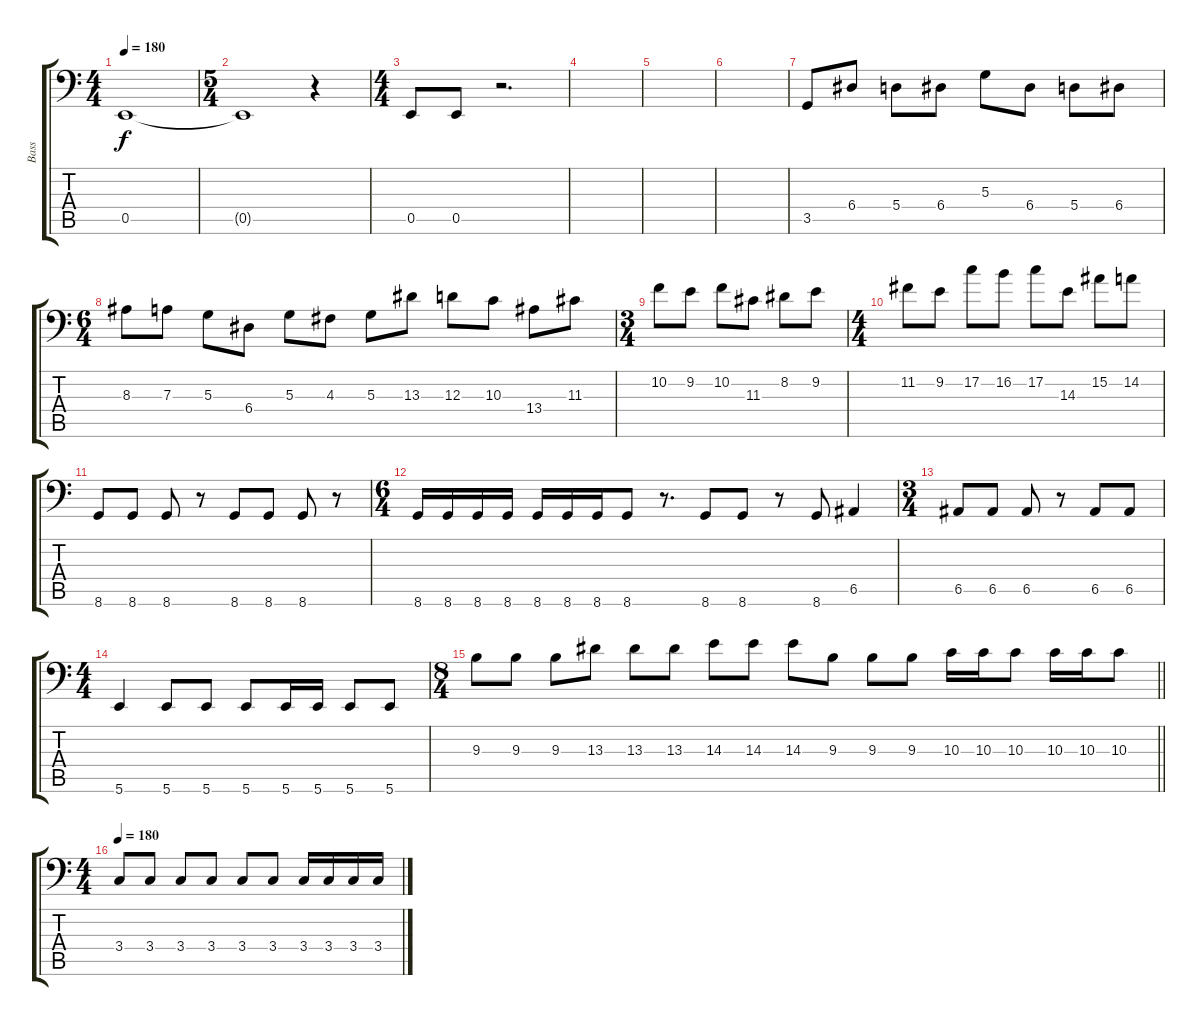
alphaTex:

\track ("Bass" "Bass") {instrument electricbassfinger}
\staff {score tabs}
\tuning (C3 G2 D2 A1 E1 B0) {hide}
\ts (4 4)
\tempo 180
\clef f4
\ks c
0.5{t}.1{dy f} |
\ts (5 4)
0.5{t}.1 r.4 |
\ts (4 4)
0.5.8 0.5.8 r.2{d} |
|
|
|
3.5.8 6.4.8 5.4.8 6.4.8 5.3.8 6.4.8 5.4.8 6.4.8 |
\ts (6 4)
8.3.8 7.3.8 5.3.8 6.4.8 5.3.8 4.3.8 5.3.8 13.3.8 12.3.8 10.3.8 13.4.8 11.3.8 |
\ts (3 4)
10.2.8 9.2.8 10.2.8 11.3.8 8.2.8 9.2.8 |
\ts (4 4)
11.2.8 9.2.8 17.2.8 16.2.8 17.2.8 14.3.8 15.2.8 14.2.8 |
8.6.8 8.6.8 8.6.8 r.8 8.6.8 8.6.8 8.6.8 r.8 |
\ts (6 4)
8.6.16 8.6.16 8.6.16 8.6.16 8.6.16 8.6.16 8.6.16 8.6.8 r.8{d} 8.6.8 8.6.8 r.8 8.6.8 6.5.4 |
\ts (3 4)
6.5.8 6.5.8 6.5.8 r.8 6.5.8 6.5.8 |
\ts (4 4)
5.6.4 5.6.8 5.6.8 5.6.8 5.6.16 5.6.16 5.6.8 5.6.8 |
\ts (8 4)
\barLineRight lightlight
9.3.8 9.3.8 9.3.8 13.3.8 13.3.8 13.3.8 14.3.8 14.3.8 14.3.8 9.3.8 9.3.8 9.3.8 10.3.16 10.3.16 10.3.8 10.3.16 10.3.16 10.3.8 |
\ts (4 4)
\tempo 180
3.4.8 3.4.8 3.4.8 3.4.8 3.4.8 3.4.8 3.4.16 3.4.16 3.4.16 3.4.16
